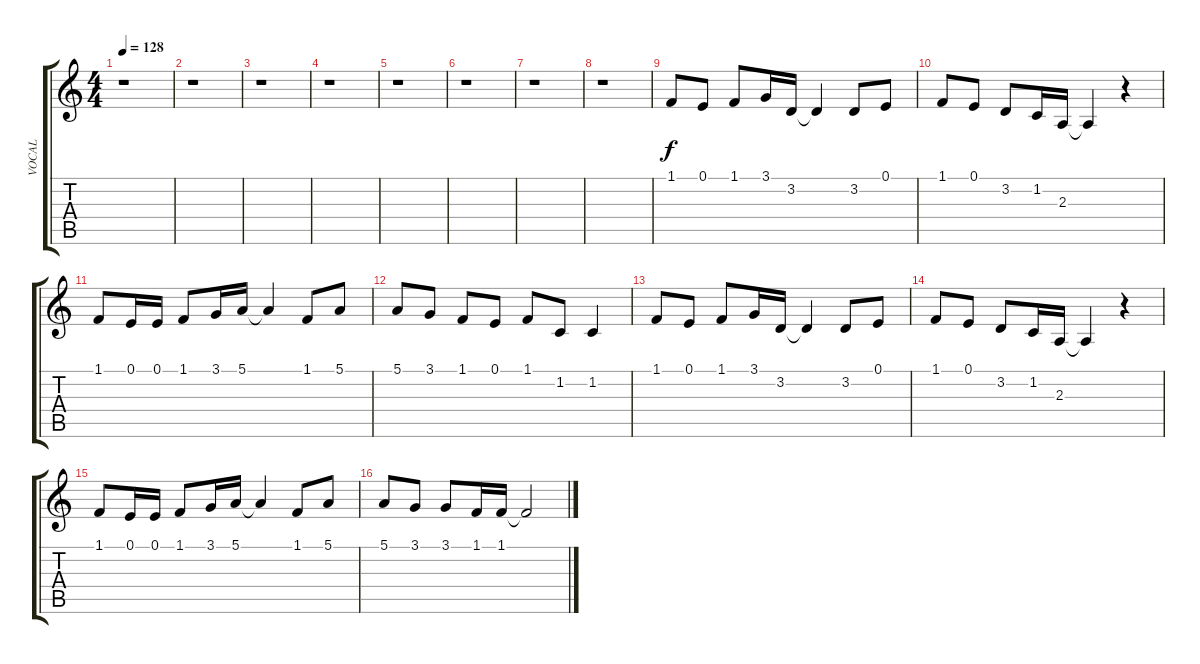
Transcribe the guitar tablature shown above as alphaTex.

\track ("VOCAL" "VOCAL") {instrument lead6voice}
\staff {score tabs}
\tuning (E4 B3 G3 D3 A2 E2) {hide}
\ts (4 4)
\tempo 128
\clef g2
\ks c
r.1{dy f instrument lead6voice} |
r.1 |
r.1 |
r.1 |
r.1 |
r.1 |
r.1 |
r.1 |
1.1.8 0.1.8 1.1.8 3.1.16 3.2.16 3.2{t}.4 3.2.8 0.1.8 |
1.1.8 0.1.8 3.2.8 1.2.16 2.3.16 2.3{t}.4 r.4 |
1.1.8 0.1.16 0.1.16 1.1.8 3.1.16 5.1.16 5.1{t}.4 1.1.8 5.1.8 |
5.1.8 3.1.8 1.1.8 0.1.8 1.1.8 1.2.8 1.2.4 |
1.1.8 0.1.8 1.1.8 3.1.16 3.2.16 3.2{t}.4 3.2.8 0.1.8 |
1.1.8 0.1.8 3.2.8 1.2.16 2.3.16 2.3{t}.4 r.4 |
1.1.8 0.1.16 0.1.16 1.1.8 3.1.16 5.1.16 5.1{t}.4 1.1.8 5.1.8 |
5.1.8 3.1.8 3.1.8 1.1.16 1.1.16 1.1{t}.2
